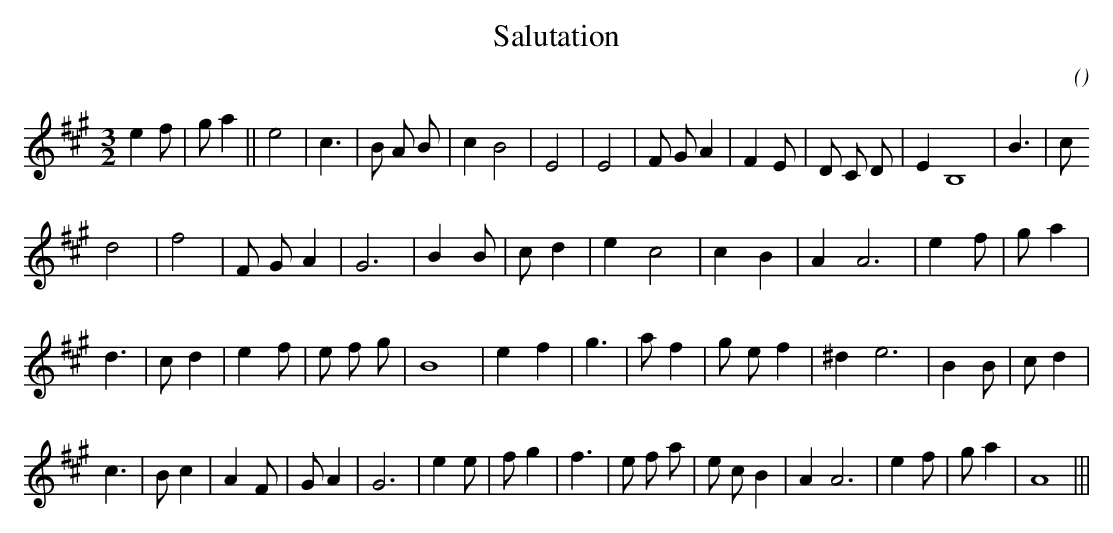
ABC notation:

X:1
T: Salutation
C:
O:
M:3/2
K:A
K:A
M:3/2
L:1/16
e4 f2 |g2 a4 ||e8 |c6 |B2 A2 B2 |c4 B8 |E8 |E8 |F2 G2 A4 |F4 E2 |D2 C2 D2 |E4 B,16 |B6 |c2
d8 |f8 |F2 G2 A4 |G12 |B4 B2 |c2 d4 |e4 c8 |c4 B4 |A4 A12 |e4 f2 |g2 a4 |
d6 |c2 d4 |e4 f2 |e2 f2 g2 |B16 |e4 f4 |g6 |a2 f4 |g2 e2 f4 |^d4 e12 |B4 B2 |c2 d4 |
c6 |B2 c4 |A4 F2 |G2 A4 |G12 |e4 e2 |f2 g4 |f6 |e2 f2 a2 |e2 c2 B4 |A4 A12 |e4 f2 |g2 a4 |A16 |||
